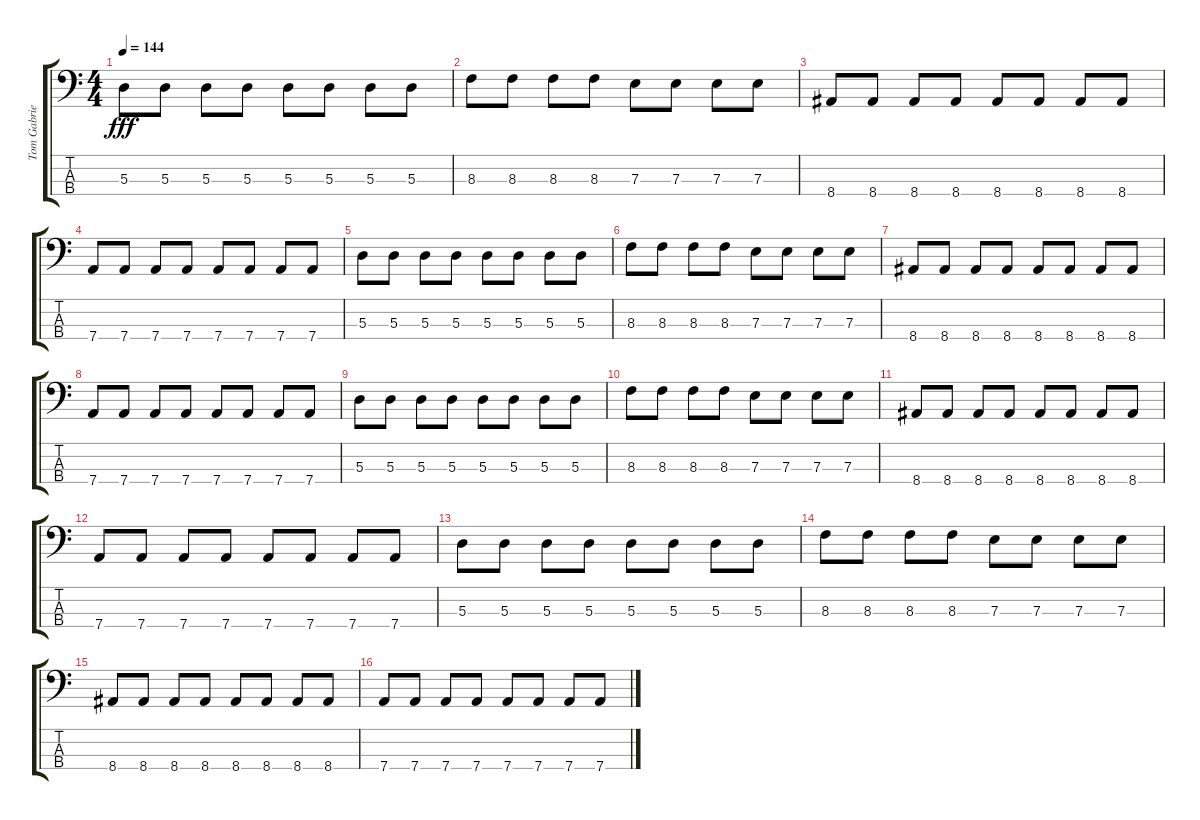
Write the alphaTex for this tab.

\track ("Tom Gabriel (Bass Guitar)" "Tom Gabrie") {instrument electricbasspick}
\staff {score tabs}
\tuning (G2 D2 A1 D1) {hide}
\ts (4 4)
\tempo 144
\clef f4
\ks c
5.3.8{dy fff} 5.3.8 5.3.8 5.3.8 5.3.8 5.3.8 5.3.8 5.3.8 |
8.3.8 8.3.8 8.3.8 8.3.8 7.3.8 7.3.8 7.3.8 7.3.8 |
8.4.8 8.4.8 8.4.8 8.4.8 8.4.8 8.4.8 8.4.8 8.4.8 |
7.4.8 7.4.8 7.4.8 7.4.8 7.4.8 7.4.8 7.4.8 7.4.8 |
5.3.8 5.3.8 5.3.8 5.3.8 5.3.8 5.3.8 5.3.8 5.3.8 |
8.3.8 8.3.8 8.3.8 8.3.8 7.3.8 7.3.8 7.3.8 7.3.8 |
8.4.8 8.4.8 8.4.8 8.4.8 8.4.8 8.4.8 8.4.8 8.4.8 |
7.4.8 7.4.8 7.4.8 7.4.8 7.4.8 7.4.8 7.4.8 7.4.8 |
5.3.8 5.3.8 5.3.8 5.3.8 5.3.8 5.3.8 5.3.8 5.3.8 |
8.3.8 8.3.8 8.3.8 8.3.8 7.3.8 7.3.8 7.3.8 7.3.8 |
8.4.8 8.4.8 8.4.8 8.4.8 8.4.8 8.4.8 8.4.8 8.4.8 |
7.4.8 7.4.8 7.4.8 7.4.8 7.4.8 7.4.8 7.4.8 7.4.8 |
5.3.8 5.3.8 5.3.8 5.3.8 5.3.8 5.3.8 5.3.8 5.3.8 |
8.3.8 8.3.8 8.3.8 8.3.8 7.3.8 7.3.8 7.3.8 7.3.8 |
8.4.8 8.4.8 8.4.8 8.4.8 8.4.8 8.4.8 8.4.8 8.4.8 |
7.4.8 7.4.8 7.4.8 7.4.8 7.4.8 7.4.8 7.4.8 7.4.8
